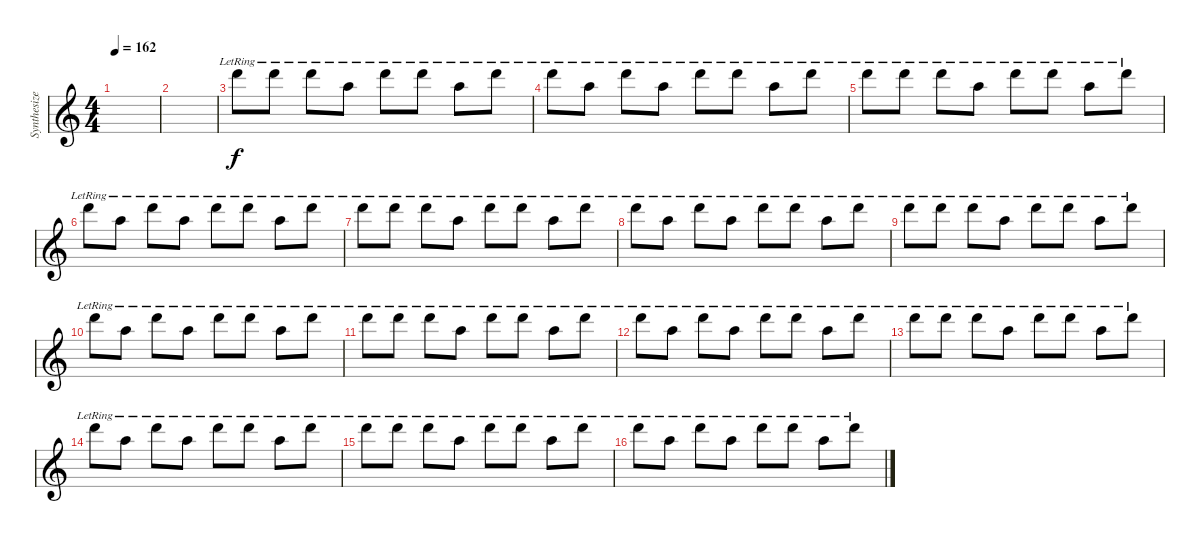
\track ("Synthesizer" "Synthesize") {instrument lead1square}
\staff {score}
\tuning (E4 B3 G3 D3 A2 E2 B1) {hide}
\ts (4 4)
\tempo 162
\clef g2
\ks c
|
|
22.1{lr}.8 22.1{lr}.8 22.1{lr}.8 17.1{lr}.8 22.1{lr}.8 22.1{lr}.8 17.1{lr}.8 22.1{lr}.8 |
22.1{lr}.8 17.1{lr}.8 22.1{lr}.8 17.1{lr}.8 22.1{lr}.8 22.1{lr}.8 17.1{lr}.8 22.1{lr}.8 |
22.1{lr}.8 22.1{lr}.8 22.1{lr}.8 17.1{lr}.8 22.1{lr}.8 22.1{lr}.8 17.1{lr}.8 22.1{lr}.8 |
22.1{lr}.8 17.1{lr}.8 22.1{lr}.8 17.1{lr}.8 22.1{lr}.8 22.1{lr}.8 17.1{lr}.8 22.1{lr}.8 |
22.1{lr}.8 22.1{lr}.8 22.1{lr}.8 17.1{lr}.8 22.1{lr}.8 22.1{lr}.8 17.1{lr}.8 22.1{lr}.8 |
22.1{lr}.8 17.1{lr}.8 22.1{lr}.8 17.1{lr}.8 22.1{lr}.8 22.1{lr}.8 17.1{lr}.8 22.1{lr}.8 |
22.1{lr}.8 22.1{lr}.8 22.1{lr}.8 17.1{lr}.8 22.1{lr}.8 22.1{lr}.8 17.1{lr}.8 22.1{lr}.8 |
22.1{lr}.8 17.1{lr}.8 22.1{lr}.8 17.1{lr}.8 22.1{lr}.8 22.1{lr}.8 17.1{lr}.8 22.1{lr}.8 |
22.1{lr}.8 22.1{lr}.8 22.1{lr}.8 17.1{lr}.8 22.1{lr}.8 22.1{lr}.8 17.1{lr}.8 22.1{lr}.8 |
22.1{lr}.8 17.1{lr}.8 22.1{lr}.8 17.1{lr}.8 22.1{lr}.8 22.1{lr}.8 17.1{lr}.8 22.1{lr}.8 |
22.1{lr}.8 22.1{lr}.8 22.1{lr}.8 17.1{lr}.8 22.1{lr}.8 22.1{lr}.8 17.1{lr}.8 22.1{lr}.8 |
22.1{lr}.8 17.1{lr}.8 22.1{lr}.8 17.1{lr}.8 22.1{lr}.8 22.1{lr}.8 17.1{lr}.8 22.1{lr}.8 |
22.1{lr}.8 22.1{lr}.8 22.1{lr}.8 17.1{lr}.8 22.1{lr}.8 22.1{lr}.8 17.1{lr}.8 22.1{lr}.8 |
22.1{lr}.8 17.1{lr}.8 22.1{lr}.8 17.1{lr}.8 22.1{lr}.8 22.1{lr}.8 17.1{lr}.8 22.1{lr}.8
